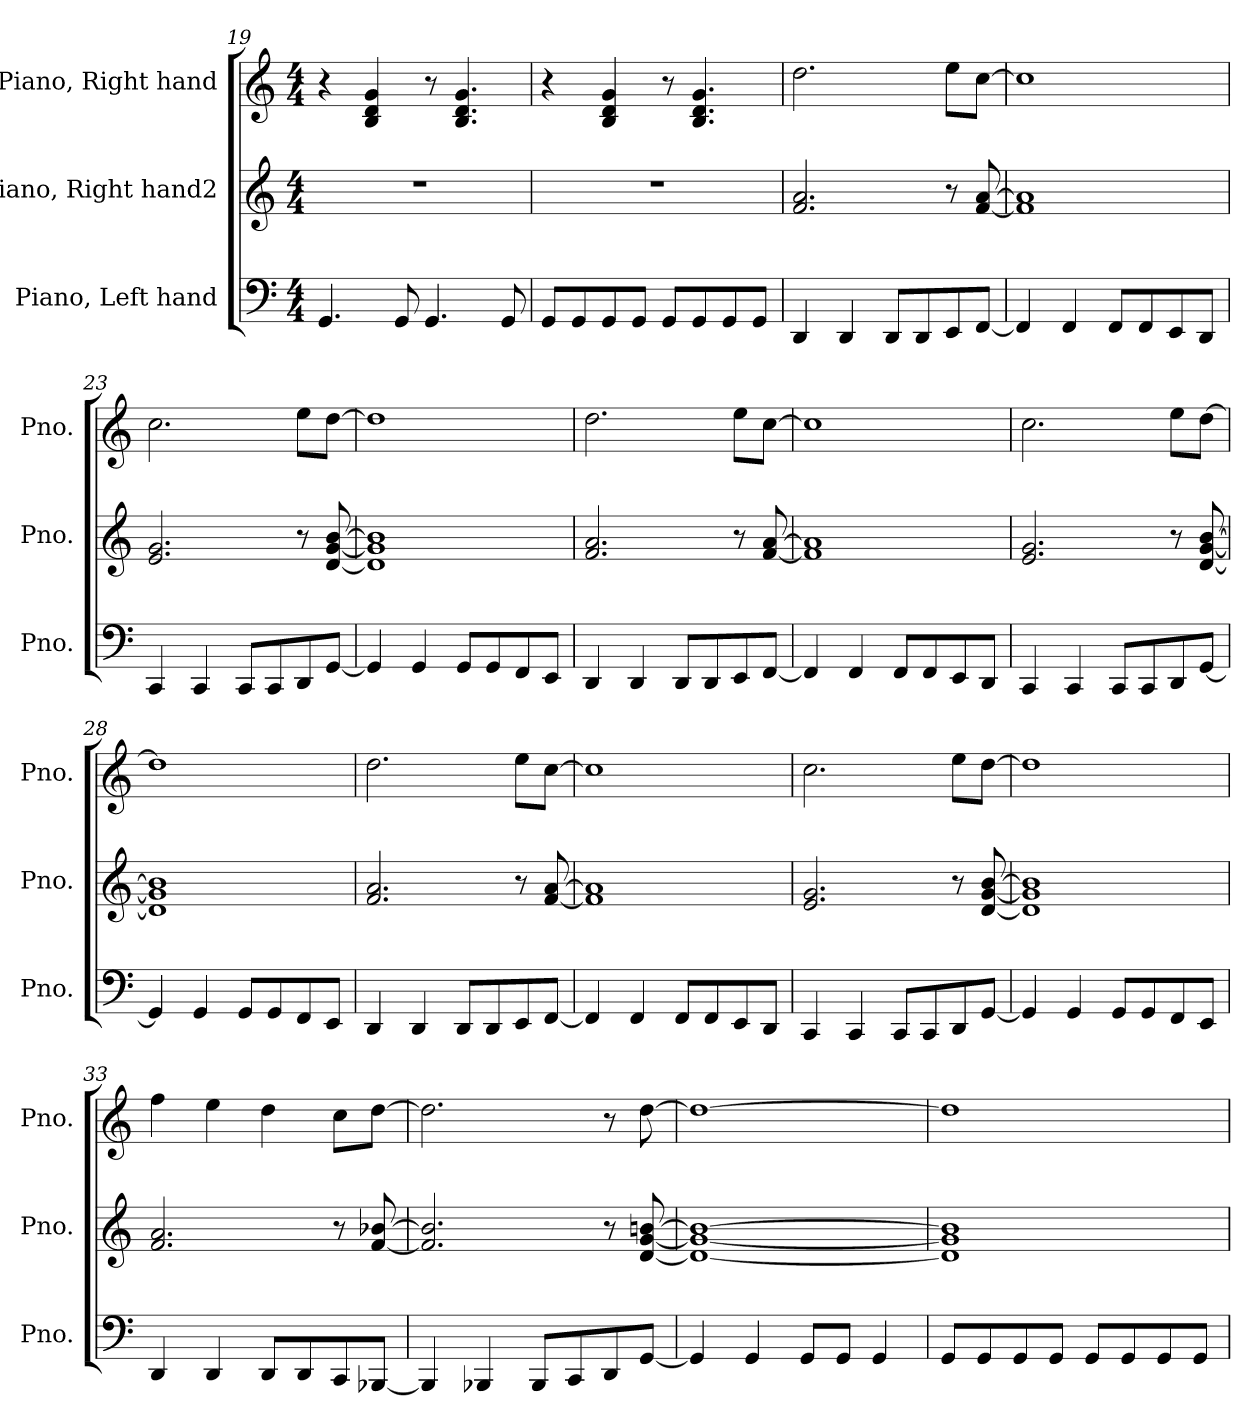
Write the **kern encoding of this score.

**kern	**kern	**kern
*part3	*part2	*part1
*staff3	*staff2	*staff1
*I"Piano, Left hand	*I"Piano, Right hand2	*I"Piano, Right hand
*I'Pno.	*I'Pno.	*I'Pno.
*clefF4	*clefG2	*clefG2
*k[]	*k[]	*k[]
*M4/4	*M4/4	*M4/4
=19	=19	=19
4.GG/	1r	4r
.	.	4B/ 4d/ 4g/
8GG/	.	.
4.GG/	.	8r
.	.	4.B/ 4.d/ 4.g/
8GG/	.	.
=20	=20	=20
8GG/L	1r	4r
8GG/	.	.
8GG/	.	4B/ 4d/ 4g/
8GG/J	.	.
8GG/L	.	8r
8GG/	.	4.B/ 4.d/ 4.g/
8GG/	.	.
8GG/J	.	.
!!LO:PB:g=z
=21	=21	=21
4DD/	2.f/ 2.a/	2.dd\
4DD/	.	.
8DD/L	.	.
8DD/	.	.
8EE/	8r	8ee\L
[8FF/J	[8f/ [8a/	[8cc\J
=22	=22	=22
4FF/]	1f] 1a]	1cc]
4FF/	.	.
8FF/L	.	.
8FF/	.	.
8EE/	.	.
8DD/J	.	.
=23	=23	=23
4CC/	2.e/ 2.g/	2.cc\
4CC/	.	.
8CC/L	.	.
8CC/	.	.
8DD/	8r	8ee\L
[8GG/J	[8d/ [8g/ [8b/	[8dd\J
=24	=24	=24
4GG/]	1d] 1g] 1b]	1dd]
4GG/	.	.
8GG/L	.	.
8GG/	.	.
8FF/	.	.
8EE/J	.	.
=25	=25	=25
4DD/	2.f/ 2.a/	2.dd\
4DD/	.	.
8DD/L	.	.
8DD/	.	.
8EE/	8r	8ee\L
[8FF/J	[8f/ [8a/	[8cc\J
!!LO:LB:g=z
=26	=26	=26
4FF/]	1f] 1a]	1cc]
4FF/	.	.
8FF/L	.	.
8FF/	.	.
8EE/	.	.
8DD/J	.	.
=27	=27	=27
4CC/	2.e/ 2.g/	2.cc\
4CC/	.	.
8CC/L	.	.
8CC/	.	.
8DD/	8r	8ee\L
[8GG/J	[8d/ [8g/ [8b/	[8dd\J
=28	=28	=28
4GG/]	1d] 1g] 1b]	1dd]
4GG/	.	.
8GG/L	.	.
8GG/	.	.
8FF/	.	.
8EE/J	.	.
=29	=29	=29
4DD/	2.f/ 2.a/	2.dd\
4DD/	.	.
8DD/L	.	.
8DD/	.	.
8EE/	8r	8ee\L
[8FF/J	[8f/ [8a/	[8cc\J
=30	=30	=30
4FF/]	1f] 1a]	1cc]
4FF/	.	.
8FF/L	.	.
8FF/	.	.
8EE/	.	.
8DD/J	.	.
!!LO:LB:g=z
=31	=31	=31
4CC/	2.e/ 2.g/	2.cc\
4CC/	.	.
8CC/L	.	.
8CC/	.	.
8DD/	8r	8ee\L
[8GG/J	[8d/ [8g/ [8b/	[8dd\J
=32	=32	=32
4GG/]	1d] 1g] 1b]	1dd]
4GG/	.	.
8GG/L	.	.
8GG/	.	.
8FF/	.	.
8EE/J	.	.
=33	=33	=33
4DD/	2.f/ 2.a/	4ff\
4DD/	.	4ee\
8DD/L	.	4dd\
8DD/	.	.
8CC/	8r	8cc\L
[8BBB-X/J	[8f/ [8b-X/	[8dd\J
=34	=34	=34
4BBB-/]	2.f/] 2.b-/]	2.dd\]
4BBB-X/	.	.
8BBB-/L	.	.
8CC/	.	.
8DD/	8r	8r
[8GG/J	[8d/ [8g/ [8bn/	[8dd\
=35	=35	=35
4GG/]	1d_ 1g_ 1b_	1dd_
4GG/	.	.
8GG/L	.	.
8GG/J	.	.
4GG/	.	.
!!LO:LB:g=z
=36	=36	=36
8GG/L	1d] 1g] 1b]	1dd]
8GG/	.	.
8GG/	.	.
8GG/J	.	.
8GG/L	.	.
8GG/	.	.
8GG/	.	.
8GG/J	.	.
=	=	=
*-	*-	*-
